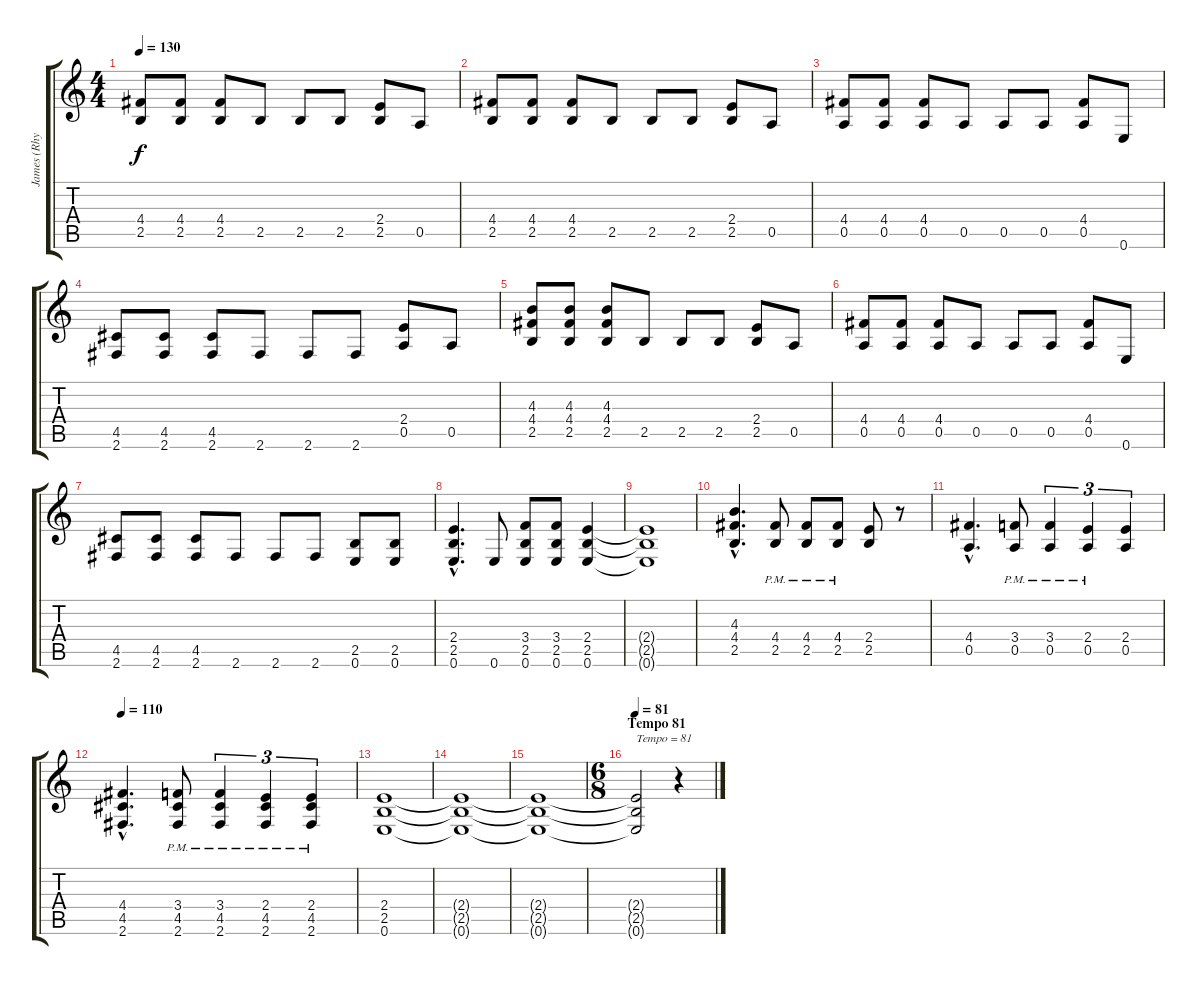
\track ("James (Rhythm Guitar)" "James (Rhy") {instrument distortionguitar}
\staff {score tabs}
\tuning (E4 B3 G3 D3 A2 E2) {hide}
\ts (4 4)
\tempo 130
\clef g2
\ks c
(4.4 2.5).8{dy f} (4.4 2.5).8 (4.4 2.5).8 2.5.8 2.5.8 2.5.8 (2.4 2.5).8 0.5.8 |
(4.4 2.5).8 (4.4 2.5).8 (4.4 2.5).8 2.5.8 2.5.8 2.5.8 (2.4 2.5).8 0.5.8 |
(4.4 0.5).8 (4.4 0.5).8 (4.4 0.5).8 0.5.8 0.5.8 0.5.8 (4.4 0.5).8 0.6.8 |
(4.5 2.6).8 (4.5 2.6).8 (4.5 2.6).8 2.6.8 2.6.8 2.6.8 (2.4 0.5).8 0.5.8 |
(4.3 4.4 2.5).8 (4.3 4.4 2.5).8 (4.3 4.4 2.5).8 2.5.8 2.5.8 2.5.8 (2.4 2.5).8 0.5.8 |
(4.4 0.5).8 (4.4 0.5).8 (4.4 0.5).8 0.5.8 0.5.8 0.5.8 (4.4 0.5).8 0.6.8 |
(4.5 2.6).8 (4.5 2.6).8 (4.5 2.6).8 2.6.8 2.6.8 2.6.8 (2.5 0.6).8 (2.5 0.6).8 |
(2.4{hac} 2.5{hac} 0.6{hac}).4{d} 0.6.8 (3.4 2.5 0.6).8 (3.4 2.5 0.6).8 (2.4 2.5 0.6).4 |
(2.4{t} 2.5{t} 0.6{t}).1 |
(4.3{hac} 4.4{hac} 2.5{hac}).4{d} (4.4{pm} 2.5{pm}).8 (4.4{pm} 2.5{pm}).8 (4.4{pm} 2.5{pm}).8 (2.4 2.5).8 r.8 |
(4.4{hac} 0.5{hac}).4{d} (3.4{pm} 0.5{pm}).8 (3.4{pm} 0.5{pm}).4{tu (3 2)} (2.4{pm} 0.5{pm}).4{tu (3 2)} (2.4 0.5).4{tu (3 2)} |
\tempo 110
(4.4{hac} 4.5{hac} 2.6{hac}).4{d} (3.4{pm} 4.5{pm} 2.6{pm}).8 (3.4{pm} 4.5{pm} 2.6{pm}).4{tu (3 2)} (2.4{pm} 4.5{pm} 2.6{pm}).4{tu (3 2)} (2.4{pm} 4.5{pm} 2.6{pm}).4{tu (3 2)} |
(2.4 2.5 0.6).1{volume 7} |
(2.4{t} 2.5{t} 0.6{t}).1 |
(2.4{t} 2.5{t} 0.6{t}).1{volume 2} |
\ts (6 8)
\section ("" "Tempo 81")
\tempo 81
(2.4{t} 2.5{t} 0.6{t}).2{txt "Tempo = 81"} r.4
